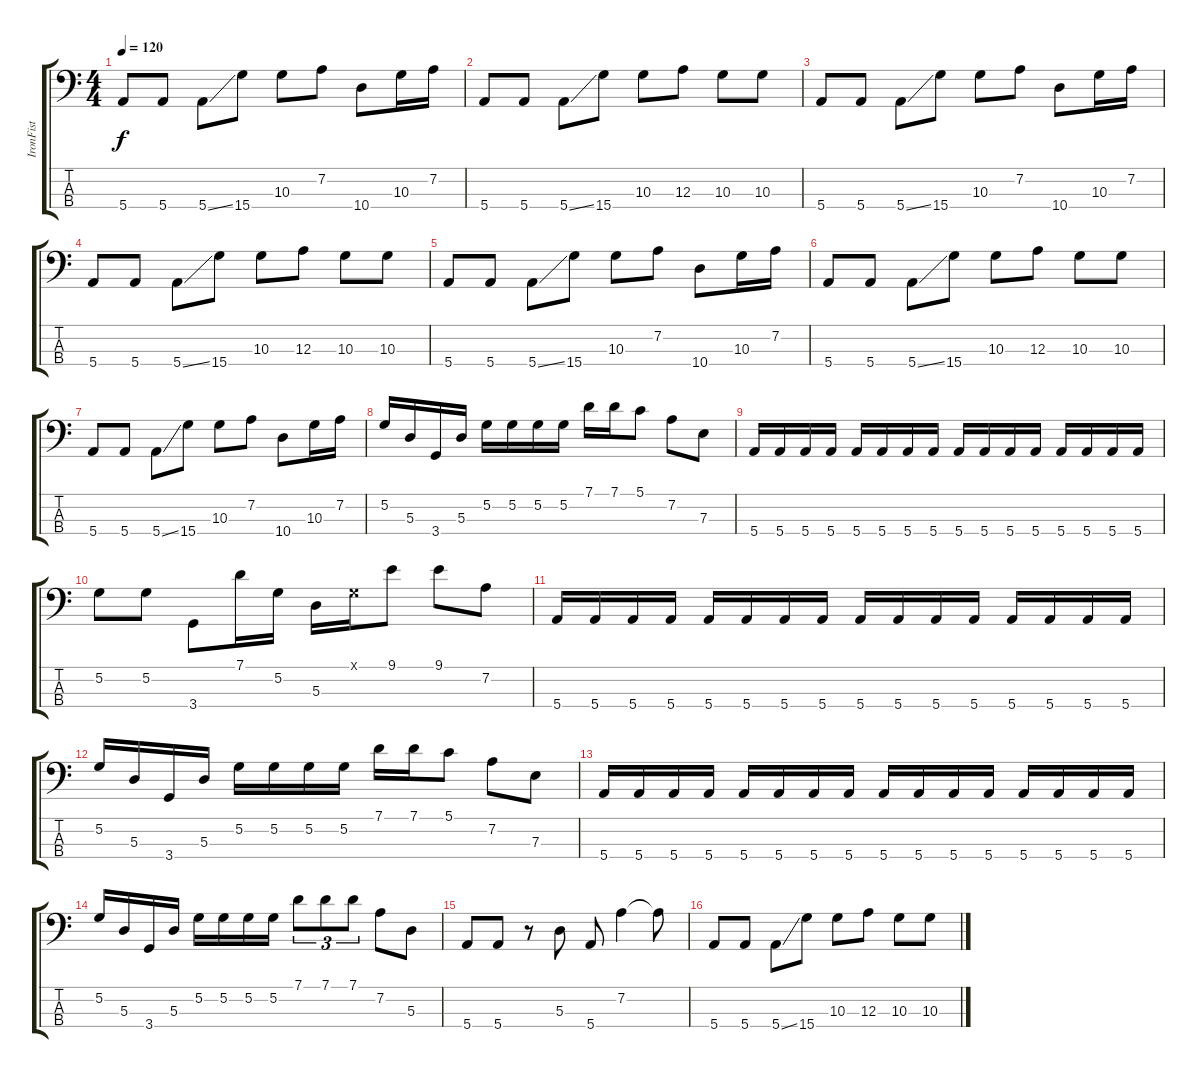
\track ("IronFist" "IronFist") {instrument electricbassfinger}
\staff {score tabs}
\tuning (G2 D2 A1 E1) {hide}
\ts (4 4)
\tempo 120
\clef f4
\ks c
5.4.8{dy f} 5.4.8 5.4{ss}.8 15.4.8 10.3.8 7.2.8 10.4.8 10.3.16 7.2.16 |
5.4.8 5.4.8 5.4{ss}.8 15.4.8 10.3.8 12.3.8 10.3.8 10.3.8 |
5.4.8 5.4.8 5.4{ss}.8 15.4.8 10.3.8 7.2.8 10.4.8 10.3.16 7.2.16 |
5.4.8 5.4.8 5.4{ss}.8 15.4.8 10.3.8 12.3.8 10.3.8 10.3.8 |
5.4.8 5.4.8 5.4{ss}.8 15.4.8 10.3.8 7.2.8 10.4.8 10.3.16 7.2.16 |
5.4.8 5.4.8 5.4{ss}.8 15.4.8 10.3.8 12.3.8 10.3.8 10.3.8 |
5.4.8 5.4.8 5.4{ss}.8 15.4.8 10.3.8 7.2.8 10.4.8 10.3.16 7.2.16 |
5.2.16 5.3.16 3.4.16 5.3.16 5.2.16 5.2.16 5.2.16 5.2.16 7.1.16 7.1.16 5.1.8 7.2.8 7.3.8 |
5.4.16 5.4.16 5.4.16 5.4.16 5.4.16 5.4.16 5.4.16 5.4.16 5.4.16 5.4.16 5.4.16 5.4.16 5.4.16 5.4.16 5.4.16 5.4.16 |
5.2.8 5.2.8 3.4.8 7.1.16 5.2.16 5.3.16 0.1{x}.16 9.1.8 9.1.8 7.2.8 |
5.4.16 5.4.16 5.4.16 5.4.16 5.4.16 5.4.16 5.4.16 5.4.16 5.4.16 5.4.16 5.4.16 5.4.16 5.4.16 5.4.16 5.4.16 5.4.16 |
5.2.16 5.3.16 3.4.16 5.3.16 5.2.16 5.2.16 5.2.16 5.2.16 7.1.16 7.1.16 5.1.8 7.2.8 7.3.8 |
5.4.16 5.4.16 5.4.16 5.4.16 5.4.16 5.4.16 5.4.16 5.4.16 5.4.16 5.4.16 5.4.16 5.4.16 5.4.16 5.4.16 5.4.16 5.4.16 |
5.2.16 5.3.16 3.4.16 5.3.16 5.2.16 5.2.16 5.2.16 5.2.16 7.1.8{tu (3 2)} 7.1.8{tu (3 2)} 7.1.8{tu (3 2)} 7.2.8 5.3.8 |
5.4.8 5.4.8 r.8 5.3.8 5.4.8 7.2.4 7.2{t}.8 |
5.4.8 5.4.8 5.4{ss}.8 15.4.8 10.3.8 12.3.8 10.3.8 10.3.8
